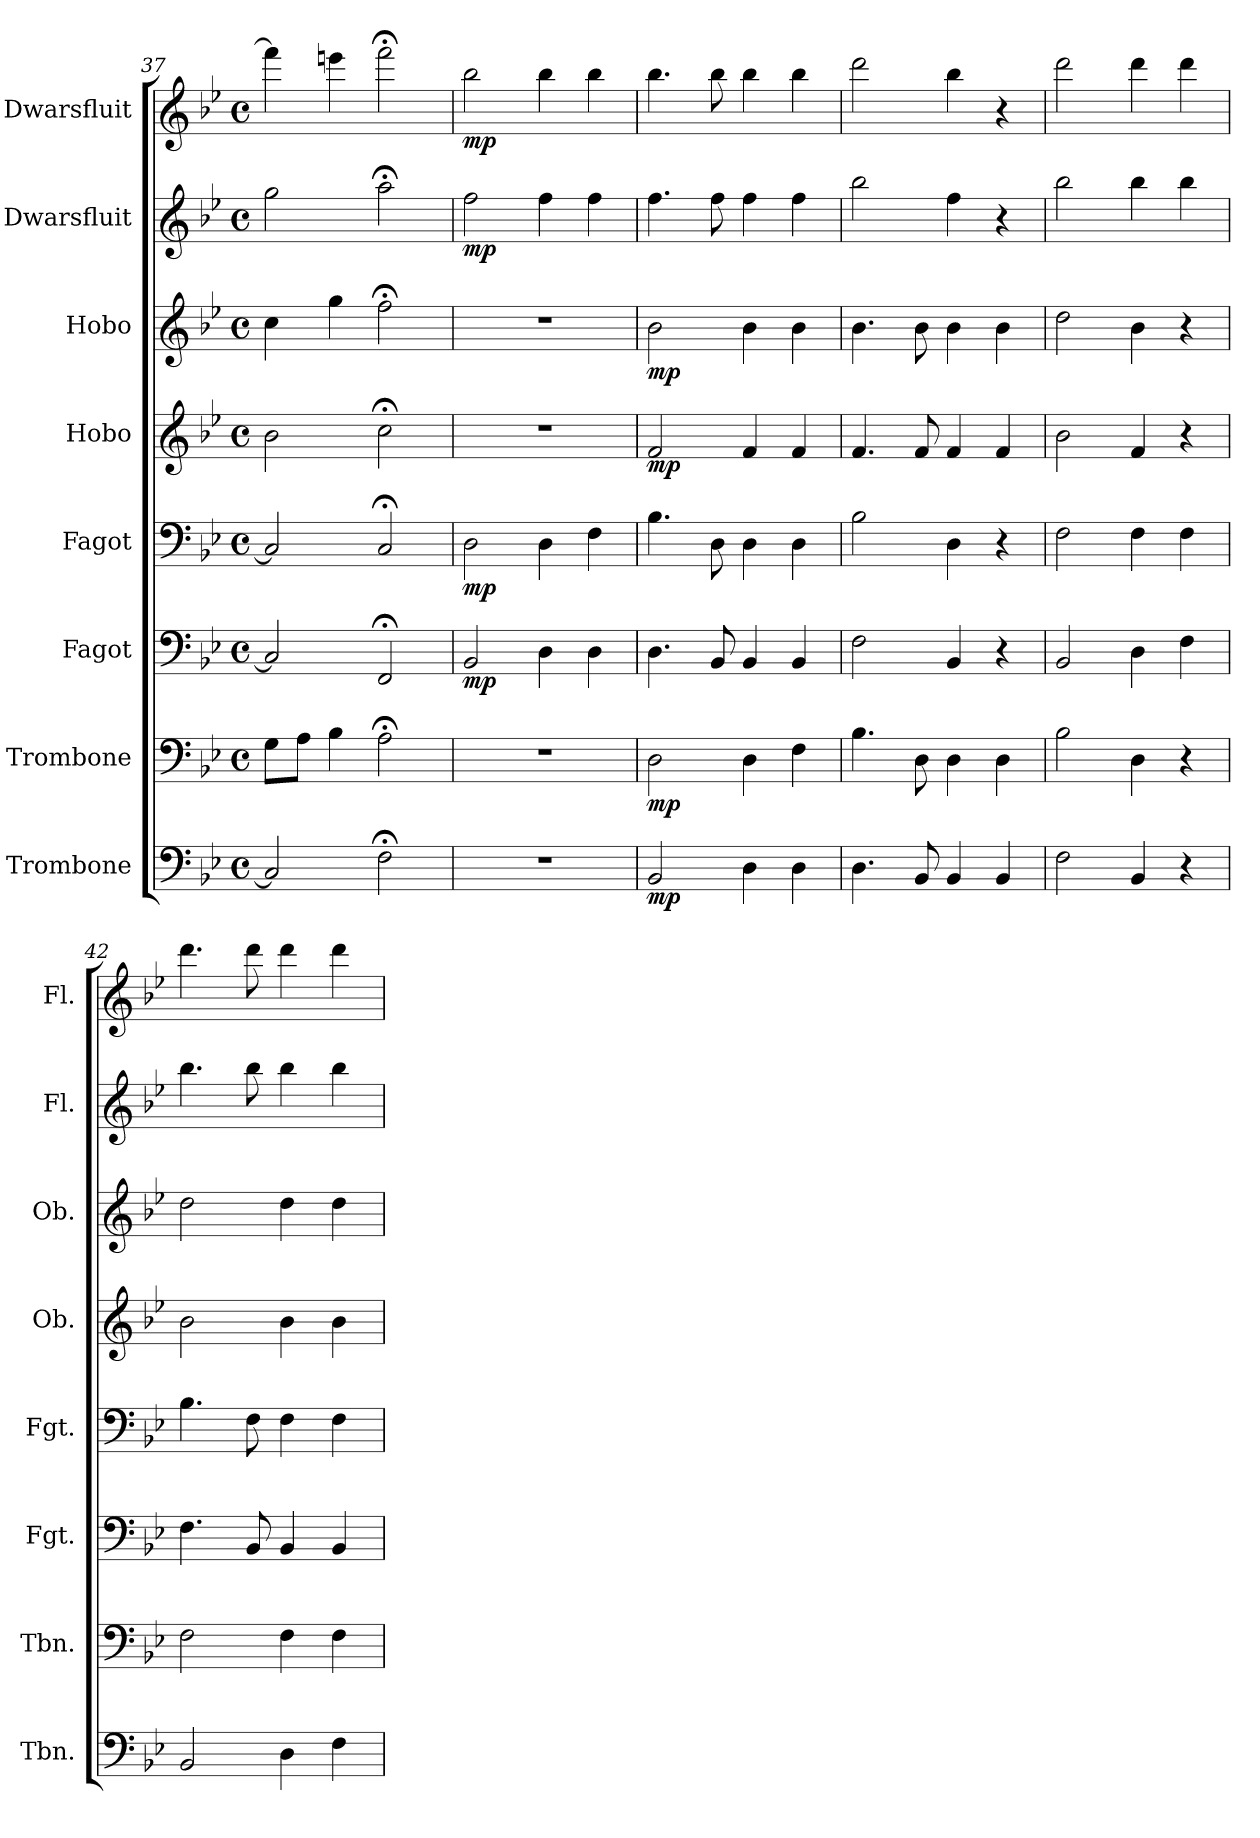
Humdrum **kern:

**kern	**dynam	**kern	**dynam	**kern	**dynam	**kern	**dynam	**kern	**dynam	**kern	**dynam	**kern	**dynam	**kern	**dynam
*part8	*part8	*part7	*part7	*part6	*part6	*part5	*part5	*part4	*part4	*part3	*part3	*part2	*part2	*part1	*part1
*staff8	*staff8	*staff7	*staff7	*staff6	*staff6	*staff5	*staff5	*staff4	*staff4	*staff3	*staff3	*staff2	*staff2	*staff1	*staff1
*I"Trombone	*	*I"Trombone	*	*I"Fagot	*	*I"Fagot	*	*I"Hobo	*	*I"Hobo	*	*I"Dwarsfluit	*	*I"Dwarsfluit	*
*I'Tbn.	*	*I'Tbn.	*	*I'Fgt.	*	*I'Fgt.	*	*I'Ob.	*	*I'Ob.	*	*I'Fl.	*	*I'Fl.	*
!!LO:PB:g=z
*clefF4	*	*clefF4	*	*clefF4	*	*clefF4	*	*clefG2	*	*clefG2	*	*clefG2	*	*clefG2	*
*k[b-e-]	*	*k[b-e-]	*	*k[b-e-]	*	*k[b-e-]	*	*k[b-e-]	*	*k[b-e-]	*	*k[b-e-]	*	*k[b-e-]	*
*M4/4	*	*M4/4	*	*M4/4	*	*M4/4	*	*M4/4	*	*M4/4	*	*M4/4	*	*M4/4	*
*met(c)	*	*met(c)	*	*met(c)	*	*met(c)	*	*met(c)	*	*met(c)	*	*met(c)	*	*met(c)	*
=37	=37	=37	=37	=37	=37	=37	=37	=37	=37	=37	=37	=37	=37	=37	=37
2C/]	.	8G\L	.	2C/]	.	2C/]	.	2b-\	.	4cc\	.	2gg\	.	4fff\]	.
.	.	8A\J	.	.	.	.	.	.	.	.	.	.	.	.	.
.	.	4B-\	.	.	.	.	.	.	.	4gg\	.	.	.	4eeen\	.
*	*	*	*	*	*	*	*	*	*	*	*	*	*	*MM40	*
2F;<\	.	2A;<\	.	2FF;</	.	2C;</	.	2cc;<\	.	2ff;<\	.	2aa;<\	.	2fff;<\	.
=38	=38	=38	=38	=38	=38	=38	=38	=38	=38	=38	=38	=38	=38	=38	=38
*	*	*	*	*	*	*	*	*	*	*	*	*	*	*MM84	*
!	!	!	!	!	!LO:DY:b	!	!LO:DY:b	!	!	!	!	!	!LO:DY:b	!	!LO:DY:b
1r	.	1r	.	2BB-/	mp	2D\	mp	1r	.	1r	.	2ff\	mp	2bb-\	mp
.	.	.	.	4D\	.	4D\	.	.	.	.	.	4ff\	.	4bb-\	.
.	.	.	.	4D\	.	4F\	.	.	.	.	.	4ff\	.	4bb-\	.
=39	=39	=39	=39	=39	=39	=39	=39	=39	=39	=39	=39	=39	=39	=39	=39
!	!LO:DY:b	!	!LO:DY:b	!	!	!	!	!	!LO:DY:b	!	!LO:DY:b	!	!	!	!
2BB-/	mp	2D\	mp	4.D\	.	4.B-\	.	2f/	mp	2b-\	mp	4.ff\	.	4.bb-\	.
.	.	.	.	8BB-/	.	8D\	.	.	.	.	.	8ff\	.	8bb-\	.
4D\	.	4D\	.	4BB-/	.	4D\	.	4f/	.	4b-\	.	4ff\	.	4bb-\	.
4D\	.	4F\	.	4BB-/	.	4D\	.	4f/	.	4b-\	.	4ff\	.	4bb-\	.
=40	=40	=40	=40	=40	=40	=40	=40	=40	=40	=40	=40	=40	=40	=40	=40
4.D\	.	4.B-\	.	2F\	.	2B-\	.	4.f/	.	4.b-\	.	2bb-\	.	2ddd\	.
8BB-/	.	8D\	.	.	.	.	.	8f/	.	8b-\	.	.	.	.	.
4BB-/	.	4D\	.	4BB-/	.	4D\	.	4f/	.	4b-\	.	4ff\	.	4bb-\	.
4BB-/	.	4D\	.	4r	.	4r	.	4f/	.	4b-\	.	4r	.	4r	.
=41	=41	=41	=41	=41	=41	=41	=41	=41	=41	=41	=41	=41	=41	=41	=41
2F\	.	2B-\	.	2BB-/	.	2F\	.	2b-\	.	2dd\	.	2bb-\	.	2ddd\	.
4BB-/	.	4D\	.	4D\	.	4F\	.	4f/	.	4b-\	.	4bb-\	.	4ddd\	.
4r	.	4r	.	4F\	.	4F\	.	4r	.	4r	.	4bb-\	.	4ddd\	.
=42	=42	=42	=42	=42	=42	=42	=42	=42	=42	=42	=42	=42	=42	=42	=42
2BB-/	.	2F\	.	4.F\	.	4.B-\	.	2b-\	.	2dd\	.	4.bb-\	.	4.ddd\	.
.	.	.	.	8BB-/	.	8F\	.	.	.	.	.	8bb-\	.	8ddd\	.
4D\	.	4F\	.	4BB-/	.	4F\	.	4b-\	.	4dd\	.	4bb-\	.	4ddd\	.
4F\	.	4F\	.	4BB-/	.	4F\	.	4b-\	.	4dd\	.	4bb-\	.	4ddd\	.
=	=	=	=	=	=	=	=	=	=	=	=	=	=	=	=
*-	*-	*-	*-	*-	*-	*-	*-	*-	*-	*-	*-	*-	*-	*-	*-
